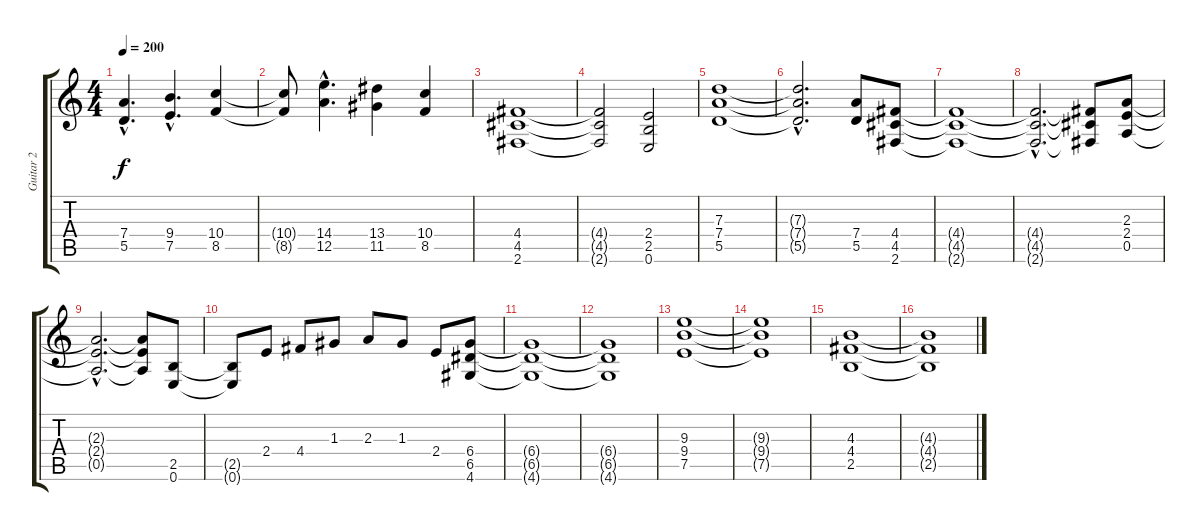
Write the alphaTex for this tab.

\track ("Guitar 2" "Guitar 2") {instrument distortionguitar}
\staff {score tabs}
\tuning (E4 B3 G3 D3 A2 E2) {hide}
\ts (4 4)
\tempo 200
\clef g2
\ks c
(7.4{hac} 5.5{hac}).4{d dy f} (9.4{hac} 7.5{hac}).4{d} (10.4 8.5).4 |
(10.4{t} 8.5{t}).8 (14.4{hac} 12.5{hac}).4{d} (13.4 11.5).4 (10.4 8.5).4 |
\section ("" "")
(4.4 4.5 2.6).1 |
(4.4{t} 4.5{t} 2.6{t}).2 (2.4 2.5 0.6).2 |
(7.3 7.4 5.5).1 |
(7.3{hac t} 7.4{hac t} 5.5{hac t}).2{d} (7.4 5.5).8 (4.4 4.5 2.6).8 |
(4.4{t} 4.5{t} 2.6{t}).1 |
(4.4{hac t} 4.5{hac t} 2.6{hac t}).2{d} (4.4{t} 4.5{t} 2.6{t}).8 (2.3 2.4 0.5).8 |
(2.3{hac t} 2.4{hac t} 0.5{hac t}).2{d} (2.3{t} 2.4{t} 0.5{t}).8 (2.5 0.6).8 |
(2.5{t} 0.6{t}).8 2.4.8 4.4.8 1.3.8 2.3.8 1.3.8 2.4.8 (6.4 6.5 4.6).8 |
\section ("" "")
(6.4{t} 6.5{t} 4.6{t}).1 |
(6.4{t} 6.5{t} 4.6{t}).1 |
(9.3 9.4 7.5).1 |
(9.3{t} 9.4{t} 7.5{t}).1 |
(4.3 4.4 2.5).1 |
(4.3{t} 4.4{t} 2.5{t}).1
